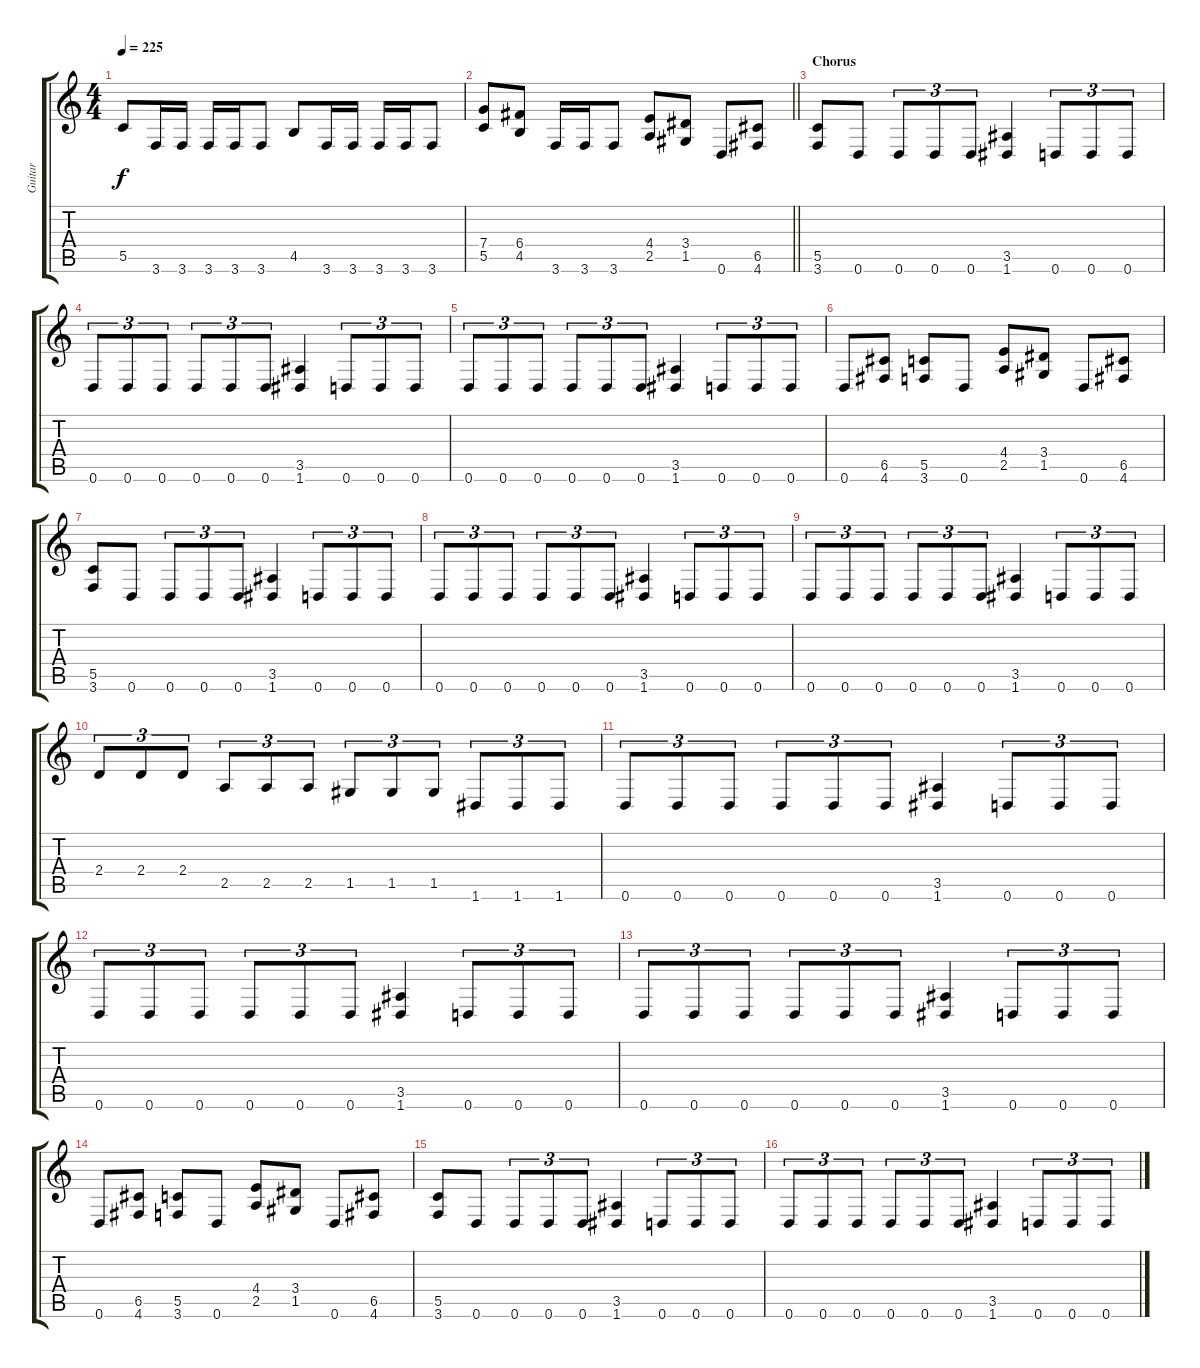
\track ("Guitar" "Guitar") {instrument distortionguitar}
\staff {score tabs}
\tuning (D4 A3 F3 C3 G2 D2) {hide}
\ts (4 4)
\tempo 225
\clef g2
\ks c
5.5.8{dy f} 3.6.16 3.6.16 3.6.16 3.6.16 3.6.8 4.5.8 3.6.16 3.6.16 3.6.16 3.6.16 3.6.8 |
\barLineRight lightlight
(7.4 5.5).8 (6.4 4.5).8 3.6.16 3.6.16 3.6.8 (4.4 2.5).8 (3.4 1.5).8 0.6.8 (6.5 4.6).8 |
\section ("" "Chorus")
(5.5 3.6).8 0.6.8 0.6.8{tu (3 2)} 0.6.8{tu (3 2)} 0.6.8{tu (3 2)} (3.5 1.6).4 0.6.8{tu (3 2)} 0.6.8{tu (3 2)} 0.6.8{tu (3 2)} |
0.6.8{tu (3 2)} 0.6.8{tu (3 2)} 0.6.8{tu (3 2)} 0.6.8{tu (3 2)} 0.6.8{tu (3 2)} 0.6.8{tu (3 2)} (3.5 1.6).4 0.6.8{tu (3 2)} 0.6.8{tu (3 2)} 0.6.8{tu (3 2)} |
0.6.8{tu (3 2)} 0.6.8{tu (3 2)} 0.6.8{tu (3 2)} 0.6.8{tu (3 2)} 0.6.8{tu (3 2)} 0.6.8{tu (3 2)} (3.5 1.6).4 0.6.8{tu (3 2)} 0.6.8{tu (3 2)} 0.6.8{tu (3 2)} |
0.6.8 (6.5 4.6).8 (5.5 3.6).8 0.6.8 (4.4 2.5).8 (3.4 1.5).8 0.6.8 (6.5 4.6).8 |
(5.5 3.6).8 0.6.8 0.6.8{tu (3 2)} 0.6.8{tu (3 2)} 0.6.8{tu (3 2)} (3.5 1.6).4 0.6.8{tu (3 2)} 0.6.8{tu (3 2)} 0.6.8{tu (3 2)} |
0.6.8{tu (3 2)} 0.6.8{tu (3 2)} 0.6.8{tu (3 2)} 0.6.8{tu (3 2)} 0.6.8{tu (3 2)} 0.6.8{tu (3 2)} (3.5 1.6).4 0.6.8{tu (3 2)} 0.6.8{tu (3 2)} 0.6.8{tu (3 2)} |
0.6.8{tu (3 2)} 0.6.8{tu (3 2)} 0.6.8{tu (3 2)} 0.6.8{tu (3 2)} 0.6.8{tu (3 2)} 0.6.8{tu (3 2)} (3.5 1.6).4 0.6.8{tu (3 2)} 0.6.8{tu (3 2)} 0.6.8{tu (3 2)} |
2.4.8{tu (3 2)} 2.4.8{tu (3 2)} 2.4.8{tu (3 2)} 2.5.8{tu (3 2)} 2.5.8{tu (3 2)} 2.5.8{tu (3 2)} 1.5.8{tu (3 2)} 1.5.8{tu (3 2)} 1.5.8{tu (3 2)} 1.6.8{tu (3 2)} 1.6.8{tu (3 2)} 1.6.8{tu (3 2)} |
0.6.8{tu (3 2)} 0.6.8{tu (3 2)} 0.6.8{tu (3 2)} 0.6.8{tu (3 2)} 0.6.8{tu (3 2)} 0.6.8{tu (3 2)} (3.5 1.6).4 0.6.8{tu (3 2)} 0.6.8{tu (3 2)} 0.6.8{tu (3 2)} |
0.6.8{tu (3 2)} 0.6.8{tu (3 2)} 0.6.8{tu (3 2)} 0.6.8{tu (3 2)} 0.6.8{tu (3 2)} 0.6.8{tu (3 2)} (3.5 1.6).4 0.6.8{tu (3 2)} 0.6.8{tu (3 2)} 0.6.8{tu (3 2)} |
0.6.8{tu (3 2)} 0.6.8{tu (3 2)} 0.6.8{tu (3 2)} 0.6.8{tu (3 2)} 0.6.8{tu (3 2)} 0.6.8{tu (3 2)} (3.5 1.6).4 0.6.8{tu (3 2)} 0.6.8{tu (3 2)} 0.6.8{tu (3 2)} |
0.6.8 (6.5 4.6).8 (5.5 3.6).8 0.6.8 (4.4 2.5).8 (3.4 1.5).8 0.6.8 (6.5 4.6).8 |
(5.5 3.6).8 0.6.8 0.6.8{tu (3 2)} 0.6.8{tu (3 2)} 0.6.8{tu (3 2)} (3.5 1.6).4 0.6.8{tu (3 2)} 0.6.8{tu (3 2)} 0.6.8{tu (3 2)} |
0.6.8{tu (3 2)} 0.6.8{tu (3 2)} 0.6.8{tu (3 2)} 0.6.8{tu (3 2)} 0.6.8{tu (3 2)} 0.6.8{tu (3 2)} (3.5 1.6).4 0.6.8{tu (3 2)} 0.6.8{tu (3 2)} 0.6.8{tu (3 2)}
